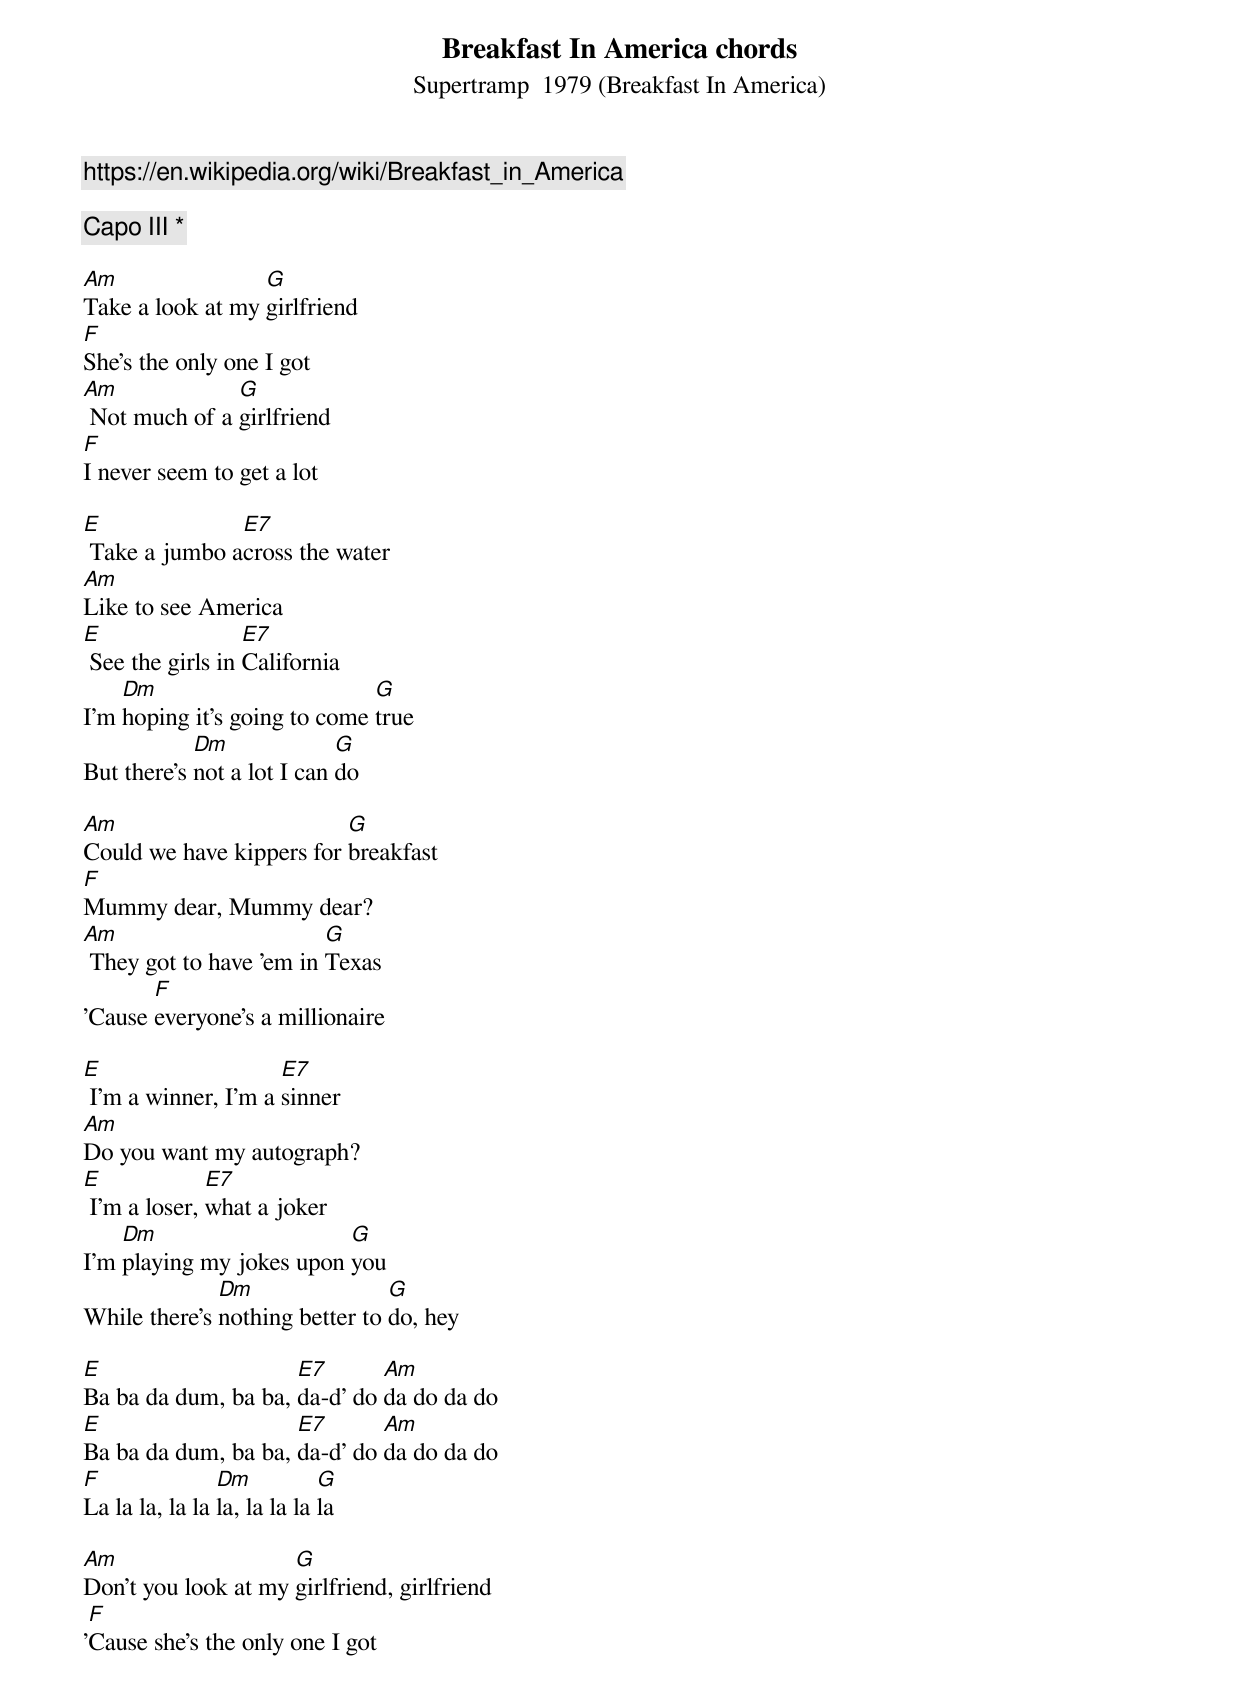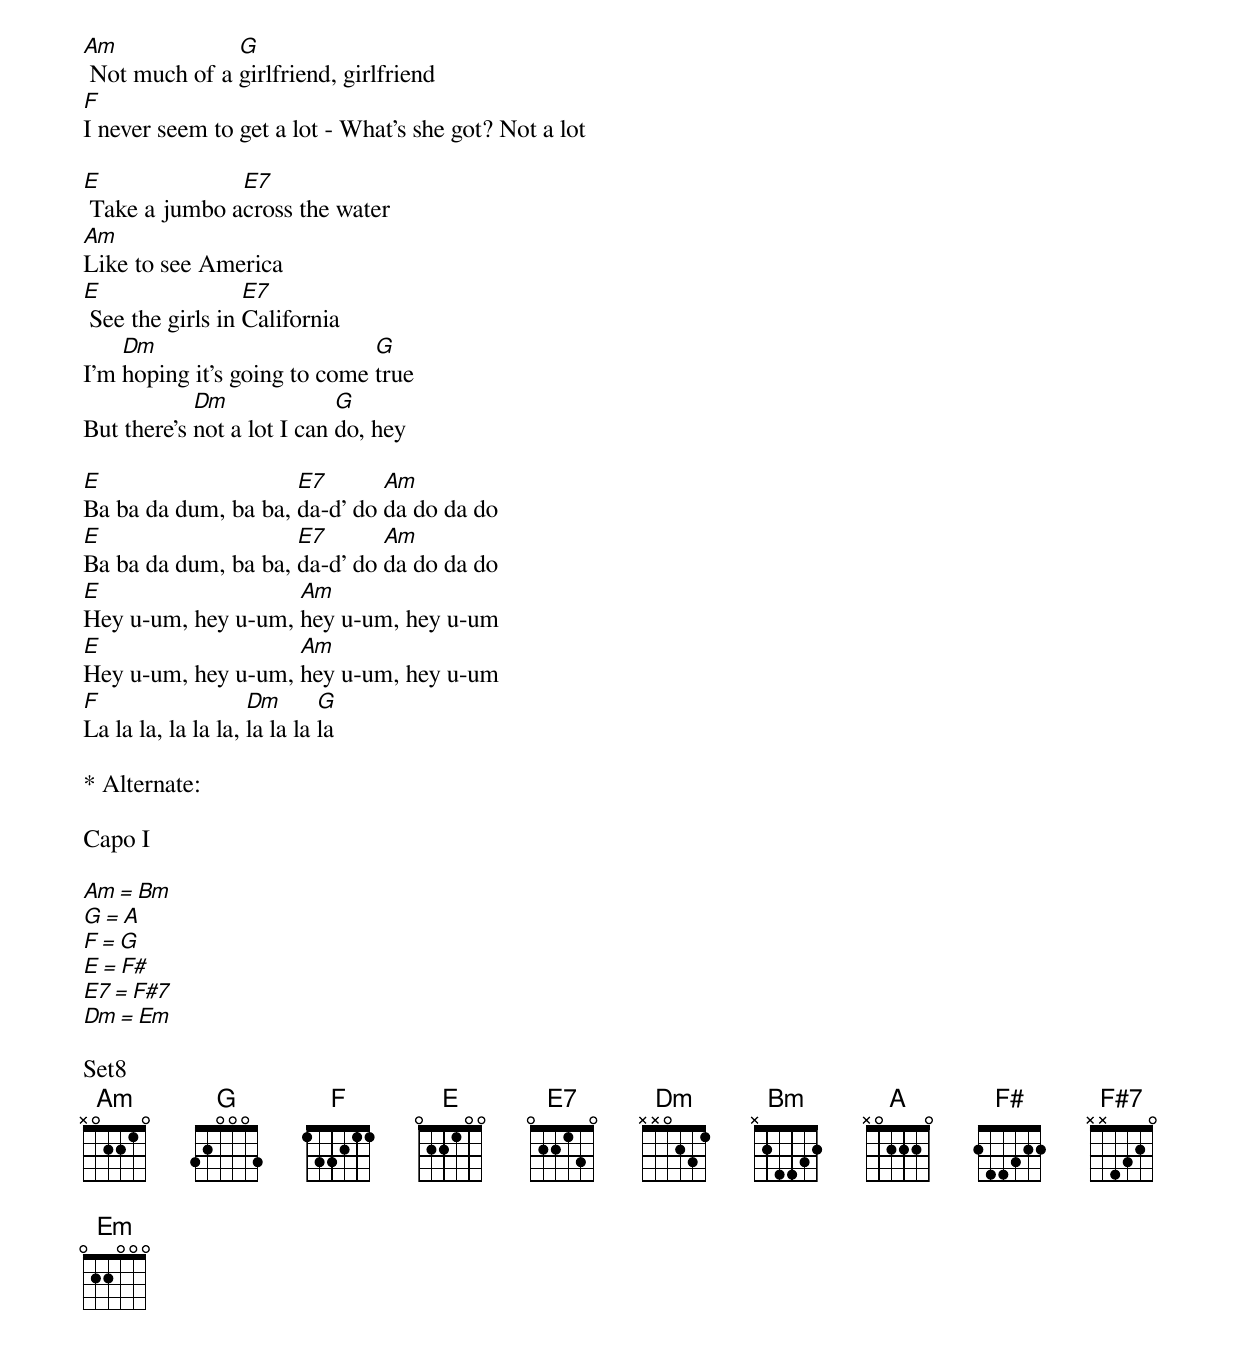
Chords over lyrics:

Breakfast In America chords
Supertramp  1979 (Breakfast In America)

https://en.wikipedia.org/wiki/Breakfast_in_America

Capo III *

Am                G
Take a look at my girlfriend
F
She's the only one I got
Am             G
 Not much of a girlfriend
F
I never seem to get a lot

E              E7
 Take a jumbo across the water
Am
Like to see America
E                 E7
 See the girls in California
    Dm                        G
I'm hoping it's going to come true
            Dm              G
But there's not a lot I can do

Am                        G
Could we have kippers for breakfast
F
Mummy dear, Mummy dear?
Am                       G
 They got to have 'em in Texas
       F
'Cause everyone's a millionaire

E                    E7
 I'm a winner, I'm a sinner
Am
Do you want my autograph?
E             E7
 I'm a loser, what a joker
    Dm                    G
I'm playing my jokes upon you
              Dm                G
While there's nothing better to do, hey

E                    E7       Am
Ba ba da dum, ba ba, da-d' do da do da do
E                    E7       Am
Ba ba da dum, ba ba, da-d' do da do da do
F               Dm           G
La la la, la la la, la la la la

Am                   G
Don't you look at my girlfriend, girlfriend
 F
'Cause she's the only one I got
Am             G
 Not much of a girlfriend, girlfriend
F
I never seem to get a lot - What's she got? Not a lot

E              E7
 Take a jumbo across the water
Am
Like to see America
E                 E7
 See the girls in California
    Dm                        G
I'm hoping it's going to come true
            Dm              G
But there's not a lot I can do, hey

E                    E7       Am
Ba ba da dum, ba ba, da-d' do da do da do
E                    E7       Am
Ba ba da dum, ba ba, da-d' do da do da do
E                   Am
Hey u-um, hey u-um, hey u-um, hey u-um
E                   Am
Hey u-um, hey u-um, hey u-um, hey u-um
F                   Dm       G
La la la, la la la, la la la la

* Alternate:

Capo I

Am = Bm
G  = A
F  = G
E  = F#
E7 = F#7
Dm = Em

Set8
